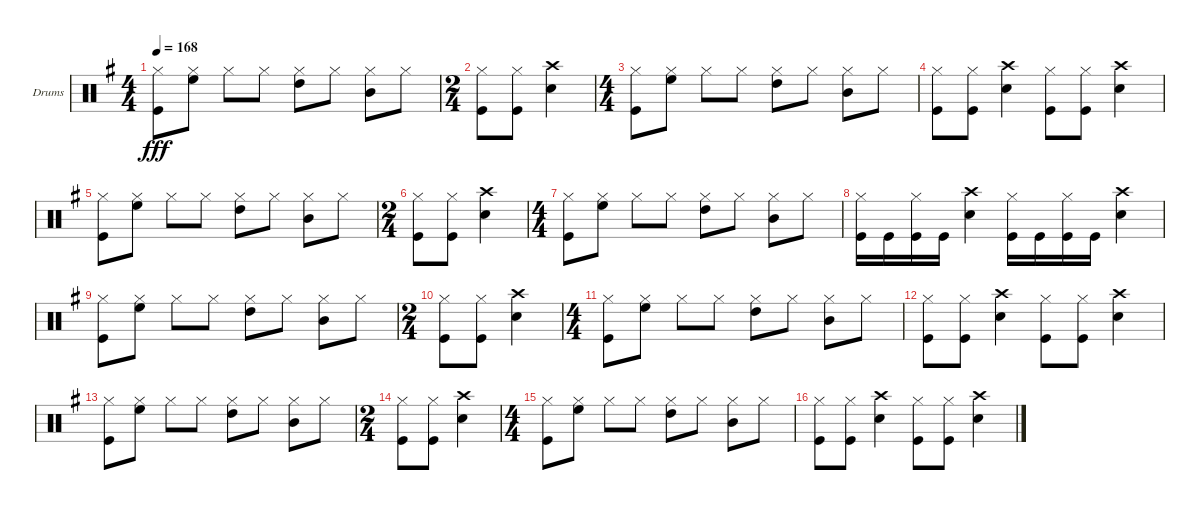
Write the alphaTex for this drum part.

\bracketExtendMode groupsimilarinstruments
\firstSystemTrackNameOrientation horizontal
\otherSystemsTrackNameOrientation horizontal
\track ("Drumkit" "Drums") {instrument percussion}
\staff {score}
\articulation defaults
\ts (4 4)
\tempo 168
\clef neutral
\scale
1.06557
\ks g
("Hi-Hat (closed)" "Kick (hit)").8{dy fff} ("High Floor Tom (hit)" "Hi-Hat (closed)").8 "Hi-Hat (closed)".8 "Hi-Hat (closed)".8 ("High Tom (hit)" "Hi-Hat (closed)").8 "Hi-Hat (closed)".8 ("Mid Tom (hit)" "Hi-Hat (closed)").8 "Hi-Hat (closed)".8 |
\ts (2 4)
\scale
0.934426 ("Kick (hit)" "Hi-Hat (closed)").8 ("Kick (hit)" "Hi-Hat (closed)").8 ("Snare (hit) 2" "Crash high (hit)").4 |
\ts (4 4)
\scale
1.09584 ("Hi-Hat (closed)" "Kick (hit)").8 ("High Floor Tom (hit)" "Hi-Hat (closed)").8 "Hi-Hat (closed)".8 "Hi-Hat (closed)".8 ("High Tom (hit)" "Hi-Hat (closed)").8 "Hi-Hat (closed)".8 ("Hi-Hat (closed)" "Mid Tom (hit)").8 "Hi-Hat (closed)".8 |
\scale
0.904161 ("Hi-Hat (closed)" "Kick (hit)").8 ("Hi-Hat (closed)" "Kick (hit)").8 ("Snare (hit) 2" "Crash high (hit)").4 ("Kick (hit)" "Hi-Hat (closed)").8 ("Kick (hit)" "Hi-Hat (closed)").8 ("Crash high (hit)" "Snare (hit) 2").4 |
\scale
1.06557 ("Hi-Hat (closed)" "Kick (hit)").8 ("High Floor Tom (hit)" "Hi-Hat (closed)").8 "Hi-Hat (closed)".8 "Hi-Hat (closed)".8 ("High Tom (hit)" "Hi-Hat (closed)").8 "Hi-Hat (closed)".8 ("Hi-Hat (closed)" "Mid Tom (hit)").8 "Hi-Hat (closed)".8 |
\ts (2 4)
\scale
0.934426 ("Kick (hit)" "Hi-Hat (closed)").8 ("Kick (hit)" "Hi-Hat (closed)").8 ("Snare (hit) 2" "Crash high (hit)").4 |
\ts (4 4)
\scale
1.09584 ("Hi-Hat (closed)" "Kick (hit)").8 ("High Floor Tom (hit)" "Hi-Hat (closed)").8 "Hi-Hat (closed)".8 "Hi-Hat (closed)".8 ("High Tom (hit)" "Hi-Hat (closed)").8 "Hi-Hat (closed)".8 ("Hi-Hat (closed)" "Mid Tom (hit)").8 "Hi-Hat (closed)".8 |
\scale
0.904161 ("Kick (hit)" "Hi-Hat (closed)").16 "Kick (hit)".16 ("Kick (hit)" "Hi-Hat (closed)").16 "Kick (hit)".16 ("Snare (hit) 2" "Crash high (hit)").4 ("Kick (hit)" "Hi-Hat (closed)").16 "Kick (hit)".16 ("Kick (hit)" "Hi-Hat (closed)").16 "Kick (hit)".16 ("Crash high (hit)" "Snare (hit) 2").4 |
\scale
1.06557 ("Hi-Hat (closed)" "Kick (hit)").8 ("High Floor Tom (hit)" "Hi-Hat (closed)").8 "Hi-Hat (closed)".8 "Hi-Hat (closed)".8 ("High Tom (hit)" "Hi-Hat (closed)").8 "Hi-Hat (closed)".8 ("Mid Tom (hit)" "Hi-Hat (closed)").8 "Hi-Hat (closed)".8 |
\ts (2 4)
\scale
0.934426 ("Kick (hit)" "Hi-Hat (closed)").8 ("Kick (hit)" "Hi-Hat (closed)").8 ("Snare (hit) 2" "Crash high (hit)").4 |
\ts (4 4)
\scale
1.09584 ("Hi-Hat (closed)" "Kick (hit)").8 ("High Floor Tom (hit)" "Hi-Hat (closed)").8 "Hi-Hat (closed)".8 "Hi-Hat (closed)".8 ("High Tom (hit)" "Hi-Hat (closed)").8 "Hi-Hat (closed)".8 ("Hi-Hat (closed)" "Mid Tom (hit)").8 "Hi-Hat (closed)".8 |
\scale
0.904161 ("Hi-Hat (closed)" "Kick (hit)").8 ("Hi-Hat (closed)" "Kick (hit)").8 ("Snare (hit) 2" "Crash high (hit)").4 ("Kick (hit)" "Hi-Hat (closed)").8 ("Kick (hit)" "Hi-Hat (closed)").8 ("Crash high (hit)" "Snare (hit) 2").4 |
\scale
1.06557 ("Hi-Hat (closed)" "Kick (hit)").8 ("High Floor Tom (hit)" "Hi-Hat (closed)").8 "Hi-Hat (closed)".8 "Hi-Hat (closed)".8 ("High Tom (hit)" "Hi-Hat (closed)").8 "Hi-Hat (closed)".8 ("Mid Tom (hit)" "Hi-Hat (closed)").8 "Hi-Hat (closed)".8 |
\ts (2 4)
\scale
0.934426 ("Kick (hit)" "Hi-Hat (closed)").8 ("Kick (hit)" "Hi-Hat (closed)").8 ("Snare (hit) 2" "Crash high (hit)").4 |
\ts (4 4)
\scale
1.09584 ("Hi-Hat (closed)" "Kick (hit)").8 ("High Floor Tom (hit)" "Hi-Hat (closed)").8 "Hi-Hat (closed)".8 "Hi-Hat (closed)".8 ("High Tom (hit)" "Hi-Hat (closed)").8 "Hi-Hat (closed)".8 ("Hi-Hat (closed)" "Mid Tom (hit)").8 "Hi-Hat (closed)".8 |
\scale
0.904161 ("Hi-Hat (closed)" "Kick (hit)").8 ("Hi-Hat (closed)" "Kick (hit)").8 ("Snare (hit) 2" "Crash high (hit)").4 ("Kick (hit)" "Hi-Hat (closed)").8 ("Kick (hit)" "Hi-Hat (closed)").8 ("Crash high (hit)" "Snare (hit) 2").4
